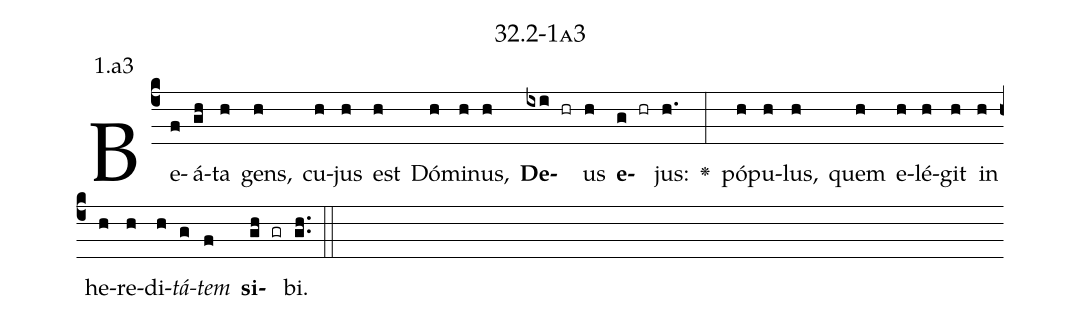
name: 32.2-1a3;
annotation: 1.a3;
%%
(c4)Be(f)á(gh)ta(h) gens,(h) cu(h)jus(h) est(h) Dó(h)mi(h)nus,(h) <b>De</b>(ixi hr)us(h) <b>e</b>(g hr)jus:(h.) <v>\greheightstar</v>(:) pó(h)pu(h)lus,(h) quem(h) e(h)lé(h)git(h) in(h) he(h)re(h)di(h)<i>tá</i>(g)<i>tem</i>(f) <b>si</b>(gh gr)bi.(gh..) (::)


%E(h) u(h) o(g) u(f) a(gh) e.(gh..) (::)
